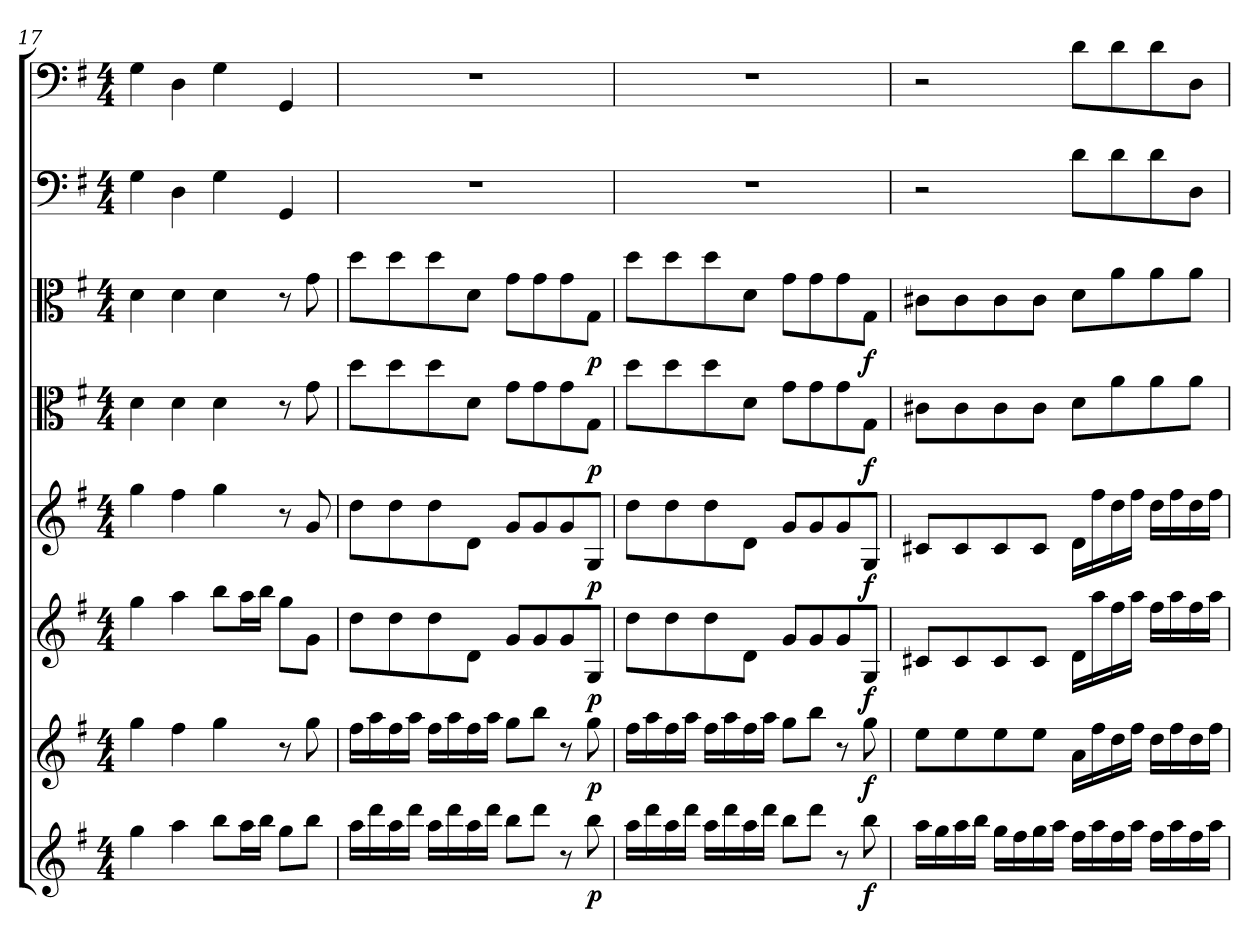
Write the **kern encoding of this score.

**kern	**dynam	**kern	**dynam	**kern	**dynam	**kern	**dynam	**kern	**dynam	**kern	**dynam	**kern	**kern
*part8	*part8	*part7	*part7	*part6	*part6	*part5	*part5	*part4	*part4	*part3	*part3	*part2	*part1
*staff8	*staff8	*staff7	*staff7	*staff6	*staff6	*staff5	*staff5	*staff4	*staff4	*staff3	*staff3	*staff2	*staff1
*clefG2	*	*clefG2	*	*clefG2	*	*clefG2	*	*clefC3	*	*clefC3	*	*clefF4	*clefF4
*k[f#]	*	*k[f#]	*	*k[f#]	*	*k[f#]	*	*k[f#]	*	*k[f#]	*	*k[f#]	*k[f#]
*G:	*	*G:	*	*G:	*	*G:	*	*G:	*	*G:	*	*G:	*G:
*M4/4	*	*M4/4	*	*M4/4	*	*M4/4	*	*M4/4	*	*M4/4	*	*M4/4	*M4/4
=17	=17	=17	=17	=17	=17	=17	=17	=17	=17	=17	=17	=17	=17
4gg\	.	4gg\	.	4gg\	.	4gg\	.	4d\	.	4d\	.	4G\	4G\
4aa\	.	4ff#\	.	4aa\	.	4ff#\	.	4d\	.	4d\	.	4D\	4D\
8bb\L	.	4gg\	.	8bb\L	.	4gg\	.	4d\	.	4d\	.	4G\	4G\
16aa\L	.	.	.	16aa\L	.	.	.	.	.	.	.	.	.
16bb\JJ	.	.	.	16bb\JJ	.	.	.	.	.	.	.	.	.
8gg\L	.	8r	.	8gg\L	.	8r	.	8r	.	8r	.	4GG/	4GG/
8bb\J	.	8gg\	.	8g\J	.	8g/	.	8g\	.	8g\	.	.	.
=18	=18	=18	=18	=18	=18	=18	=18	=18	=18	=18	=18	=18	=18
16aa\LL	.	16ff#\LL	.	8dd\L	.	8dd\L	.	8dd\L	.	8dd\L	.	1r	1r
16ddd\	.	16aa\	.	.	.	.	.	.	.	.	.	.	.
16aa\	.	16ff#\	.	8dd\	.	8dd\	.	8dd\	.	8dd\	.	.	.
16ddd\JJ	.	16aa\JJ	.	.	.	.	.	.	.	.	.	.	.
16aa\LL	.	16ff#\LL	.	8dd\	.	8dd\	.	8dd\	.	8dd\	.	.	.
16ddd\	.	16aa\	.	.	.	.	.	.	.	.	.	.	.
16aa\	.	16ff#\	.	8d\J	.	8d\J	.	8d\J	.	8d\J	.	.	.
16ddd\JJ	.	16aa\JJ	.	.	.	.	.	.	.	.	.	.	.
8bb\L	.	8gg\L	.	8g/L	.	8g/L	.	8g\L	.	8g\L	.	.	.
8ddd\J	.	8bb\J	.	8g/	.	8g/	.	8g\	.	8g\	.	.	.
8r	.	8r	.	8g/	.	8g/	.	8g\	.	8g\	.	.	.
8bb\	p	8gg\	p	8G/J	p	8G/J	p	8G\J	p	8G\J	p	.	.
=19	=19	=19	=19	=19	=19	=19	=19	=19	=19	=19	=19	=19	=19
16aa\LL	.	16ff#\LL	.	8dd\L	.	8dd\L	.	8dd\L	.	8dd\L	.	1r	1r
16ddd\	.	16aa\	.	.	.	.	.	.	.	.	.	.	.
16aa\	.	16ff#\	.	8dd\	.	8dd\	.	8dd\	.	8dd\	.	.	.
16ddd\JJ	.	16aa\JJ	.	.	.	.	.	.	.	.	.	.	.
16aa\LL	.	16ff#\LL	.	8dd\	.	8dd\	.	8dd\	.	8dd\	.	.	.
16ddd\	.	16aa\	.	.	.	.	.	.	.	.	.	.	.
16aa\	.	16ff#\	.	8d\J	.	8d\J	.	8d\J	.	8d\J	.	.	.
16ddd\JJ	.	16aa\JJ	.	.	.	.	.	.	.	.	.	.	.
8bb\L	.	8gg\L	.	8g/L	.	8g/L	.	8g\L	.	8g\L	.	.	.
8ddd\J	.	8bb\J	.	8g/	.	8g/	.	8g\	.	8g\	.	.	.
8r	.	8r	.	8g/	.	8g/	.	8g\	.	8g\	.	.	.
8bb\	f	8gg\	f	8G/J	f	8G/J	f	8G\J	f	8G\J	f	.	.
=20	=20	=20	=20	=20	=20	=20	=20	=20	=20	=20	=20	=20	=20
16aa\LL	.	8ee\L	.	8c#X/L	.	8c#X/L	.	8c#X\L	.	8c#X\L	.	2r	2r
16gg\	.	.	.	.	.	.	.	.	.	.	.	.	.
16aa\	.	8ee\	.	8c#/	.	8c#/	.	8c#\	.	8c#\	.	.	.
16bb\JJ	.	.	.	.	.	.	.	.	.	.	.	.	.
16gg\LL	.	8ee\	.	8c#/	.	8c#/	.	8c#\	.	8c#\	.	.	.
16ff#\	.	.	.	.	.	.	.	.	.	.	.	.	.
16gg\	.	8ee\J	.	8c#/J	.	8c#/J	.	8c#\J	.	8c#\J	.	.	.
16aa\JJ	.	.	.	.	.	.	.	.	.	.	.	.	.
16ff#\LL	.	16a\LL	.	16d\LL	.	16d\LL	.	8d\L	.	8d\L	.	8d\L	8d\L
16aa\	.	16ff#\	.	16aa\	.	16ff#\	.	.	.	.	.	.	.
16ff#\	.	16dd\	.	16ff#\	.	16dd\	.	8a\	.	8a\	.	8d\	8d\
16aa\JJ	.	16ff#\JJ	.	16aa\JJ	.	16ff#\JJ	.	.	.	.	.	.	.
16ff#\LL	.	16dd\LL	.	16ff#\LL	.	16dd\LL	.	8a\	.	8a\	.	8d\	8d\
16aa\	.	16ff#\	.	16aa\	.	16ff#\	.	.	.	.	.	.	.
16ff#\	.	16dd\	.	16ff#\	.	16dd\	.	8a\J	.	8a\J	.	8D\J	8D\J
16aa\JJ	.	16ff#\JJ	.	16aa\JJ	.	16ff#\JJ	.	.	.	.	.	.	.
=	=	=	=	=	=	=	=	=	=	=	=	=	=
*-	*-	*-	*-	*-	*-	*-	*-	*-	*-	*-	*-	*-	*-
